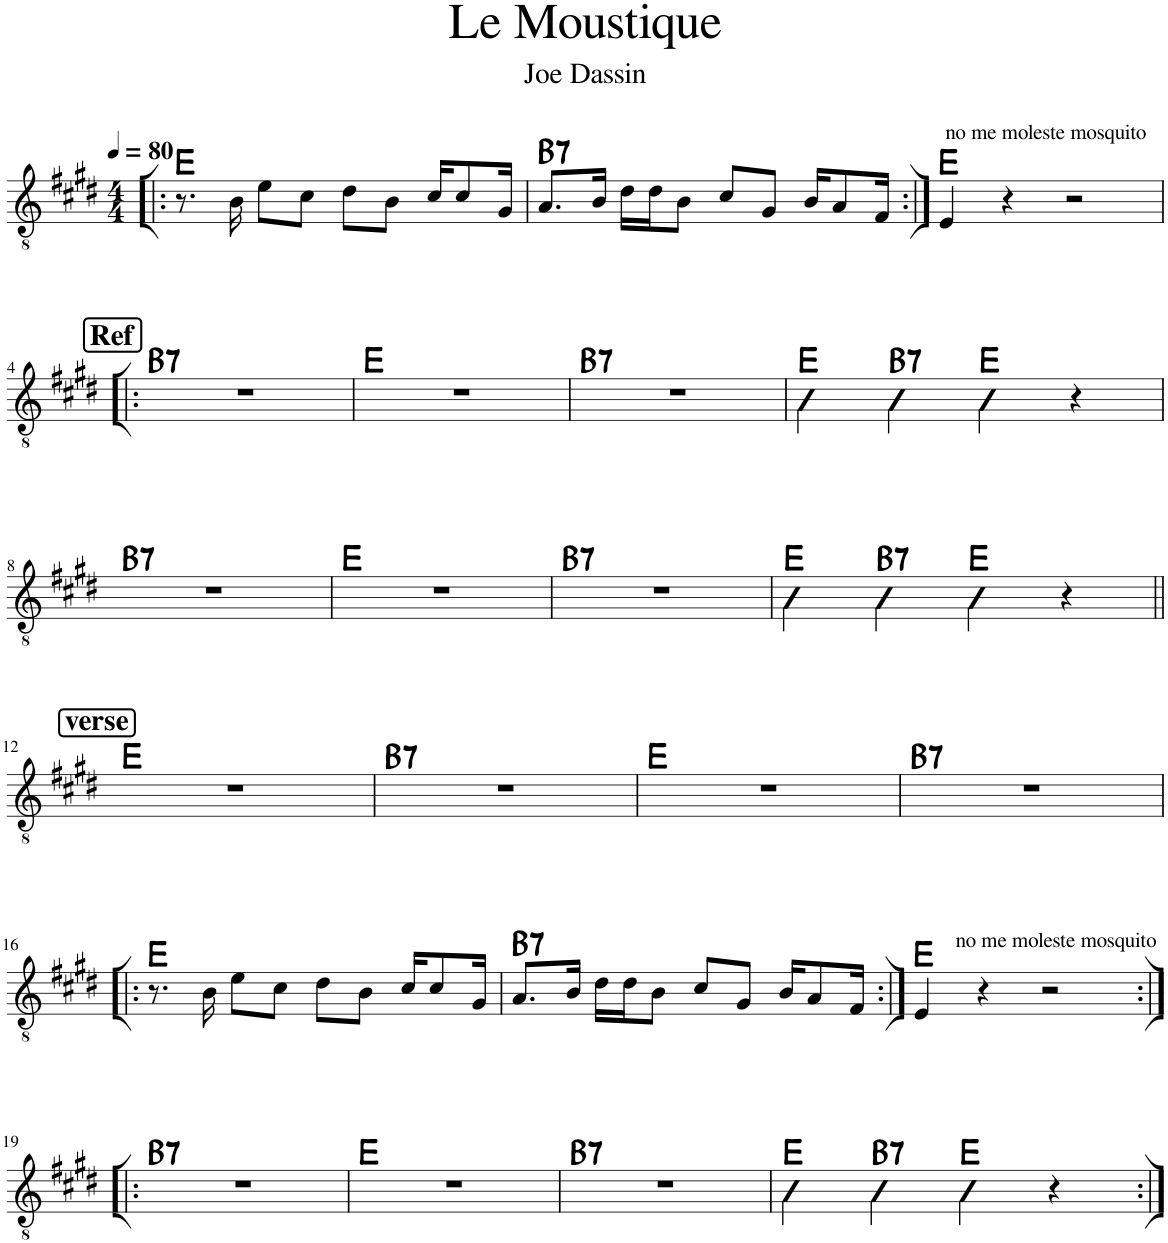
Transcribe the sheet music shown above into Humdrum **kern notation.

**kern	**harte
*part1	*part1
*staff1	*
*I"Classical Guitar	*
*I'Guit.	*
*clefGv2	*
*k[f#c#g#d#]	*
*M4/4	*
*MM80	*
=1!|:	=1!|:
8.r	E:maj
16B\	.
8e\L	.
8c#\J	.
8d#\L	.
8B\J	.
16c#/KL	.
8c#/	.
16G#/Jk	.
=2	=2
!	!LO:H:kt=7
8.A/L	B:7
16B/Jk	.
16d#\LL	.
16d#\J	.
8B\J	.
8c#/L	.
8G#/J	.
16B/KL	.
8A/	.
16F#/Jk	.
=3:|!	=3:|!
!LO:TX:a:t=no me moleste mosquito	!
4E/	E:maj
4r	.
2r	.
!!LO:LB:g=z
!!LO:REH:place=s1:a:B:rj:fs=14:t=Ref
=4!|:	=4!|:
!	!LO:H:kt=7
1r	B:7
=5	=5
1r	E:maj
=6	=6
!	!LO:H:kt=7
1r	B:7
=7	=7
4E\	E:maj
!	!LO:H:kt=7
4E\	B:7
4E\	E:maj
4r	.
!!LO:LB:g=z
=8	=8
!	!LO:H:kt=7
1r	B:7
=9	=9
1r	E:maj
=10	=10
!	!LO:H:kt=7
1r	B:7
=11	=11
4E\	E:maj
!	!LO:H:kt=7
4E\	B:7
4E\	E:maj
4r	.
!!LO:LB:g=z
!!LO:REH:place=s1:a:B:rj:fs=14:t=verse
=12||	=12||
1r	E:maj
=13	=13
!	!LO:H:kt=7
1r	B:7
=14	=14
1r	E:maj
=15	=15
!	!LO:H:kt=7
1r	B:7
!!LO:LB:g=z
=16!|:	=16!|:
8.r	E:maj
16B\	.
8e\L	.
8c#\J	.
8d#\L	.
8B\J	.
16c#/KL	.
8c#/	.
16G#/Jk	.
=17	=17
!	!LO:H:kt=7
8.A/L	B:7
16B/Jk	.
16d#\LL	.
16d#\J	.
8B\J	.
8c#/L	.
8G#/J	.
16B/KL	.
8A/	.
16F#/Jk	.
=18:|!	=18:|!
!LO:TX:a:t=no me moleste mosquito	!
4E/	E:maj
4r	.
2r	.
!!LO:LB:g=z
=19:|!|:	=19:|!|:
!	!LO:H:kt=7
1r	B:7
=20	=20
1r	E:maj
=21	=21
!	!LO:H:kt=7
1r	B:7
=22	=22
4E\	E:maj
!	!LO:H:kt=7
4E\	B:7
4E\	E:maj
4r	.
=:|!	=:|!
*-	*-
